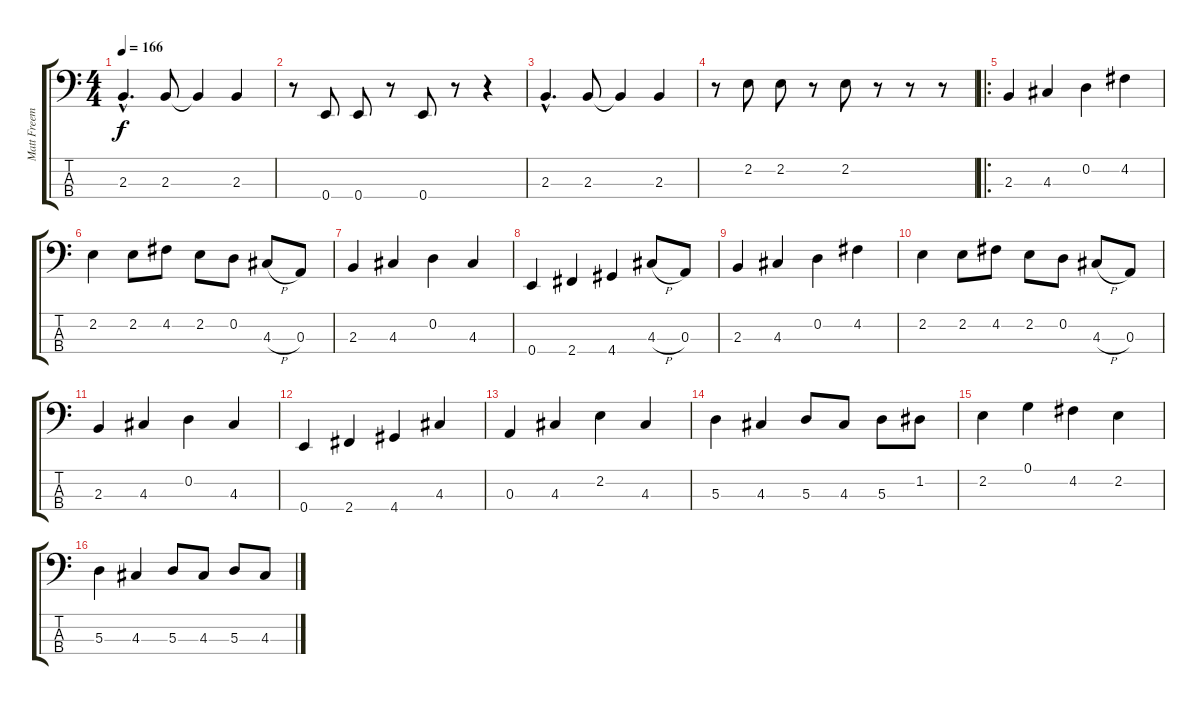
\track ("Matt Freeman" "Matt Freem") {instrument electricbasspick}
\staff {score tabs}
\tuning (G2 D2 A1 E1) {hide}
\ts (4 4)
\tempo 166
\clef f4
\ks c
2.3{hac}.4{d dy f instrument electricbasspick} 2.3.8 2.3{t}.4 2.3.4 |
r.8 0.4.8 0.4.8 r.8 0.4.8 r.8 r.4 |
2.3{hac}.4{d} 2.3.8 2.3{t}.4 2.3.4 |
r.8 2.2.8 2.2.8 r.8 2.2.8 r.8 r.8 r.8 |
\ro
2.3.4 4.3.4 0.2.4 4.2.4 |
2.2.4 2.2.8 4.2.8 2.2.8 0.2.8 4.3{h}.8 0.3.8 |
2.3.4 4.3.4 0.2.4 4.3.4 |
0.4.4 2.4.4 4.4.4 4.3{h}.8 0.3.8 |
2.3.4 4.3.4 0.2.4 4.2.4 |
2.2.4 2.2.8 4.2.8 2.2.8 0.2.8 4.3{h}.8 0.3.8 |
2.3.4 4.3.4 0.2.4 4.3.4 |
0.4.4 2.4.4 4.4.4 4.3.4 |
0.3.4 4.3.4 2.2.4 4.3.4 |
5.3.4 4.3.4 5.3.8 4.3.8 5.3.8 1.2.8 |
2.2.4 0.1.4 4.2.4 2.2.4 |
5.3.4 4.3.4 5.3.8 4.3.8 5.3.8 4.3.8
